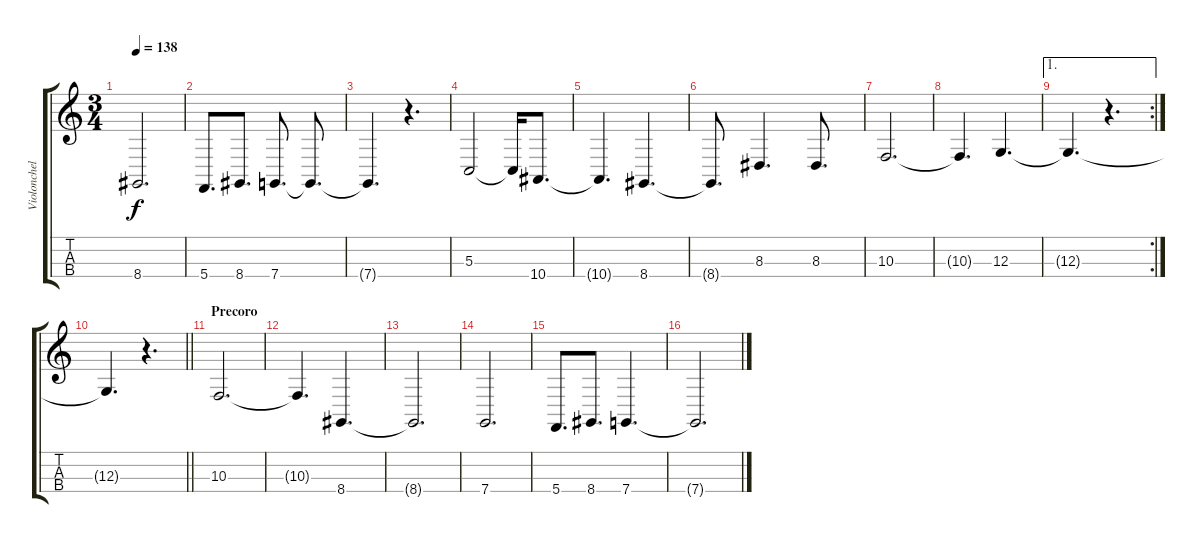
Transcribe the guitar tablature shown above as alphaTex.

\track ("Violonchelo" "Violonchel") {instrument cello}
\staff {score tabs}
\tuning (A3 D3 G2 C2) {hide}
\ts (3 4)
\tempo 138
\clef g2
\ks c
8.4.2{d dy f} |
5.4.8{d} 8.4.8{d} 7.4.8{d} 7.4{t}.8{d} |
7.4{t}.4{d} r.4{d} |
5.3.2 5.3{t}.16 10.4.8{d} |
10.4{t}.4{d} 8.4.4{d} |
8.4{t}.8{d} 8.3.4{d} 8.3.8{d} |
10.3.2{d} |
10.3{t}.4{d} 12.3.4{d} |
\ae 1
\rc 2
12.3{t}.4{d} r.4{d} |
\barLineRight lightlight
12.3{t}.4{d} r.4{d} |
\section ("" "Precoro")
10.3.2{d} |
10.3{t}.4{d} 8.4.4{d} |
8.4{t}.2{d} |
7.4.2{d} |
5.4.8{d} 8.4.8{d} 7.4.4{d} |
7.4{t}.2{d}
